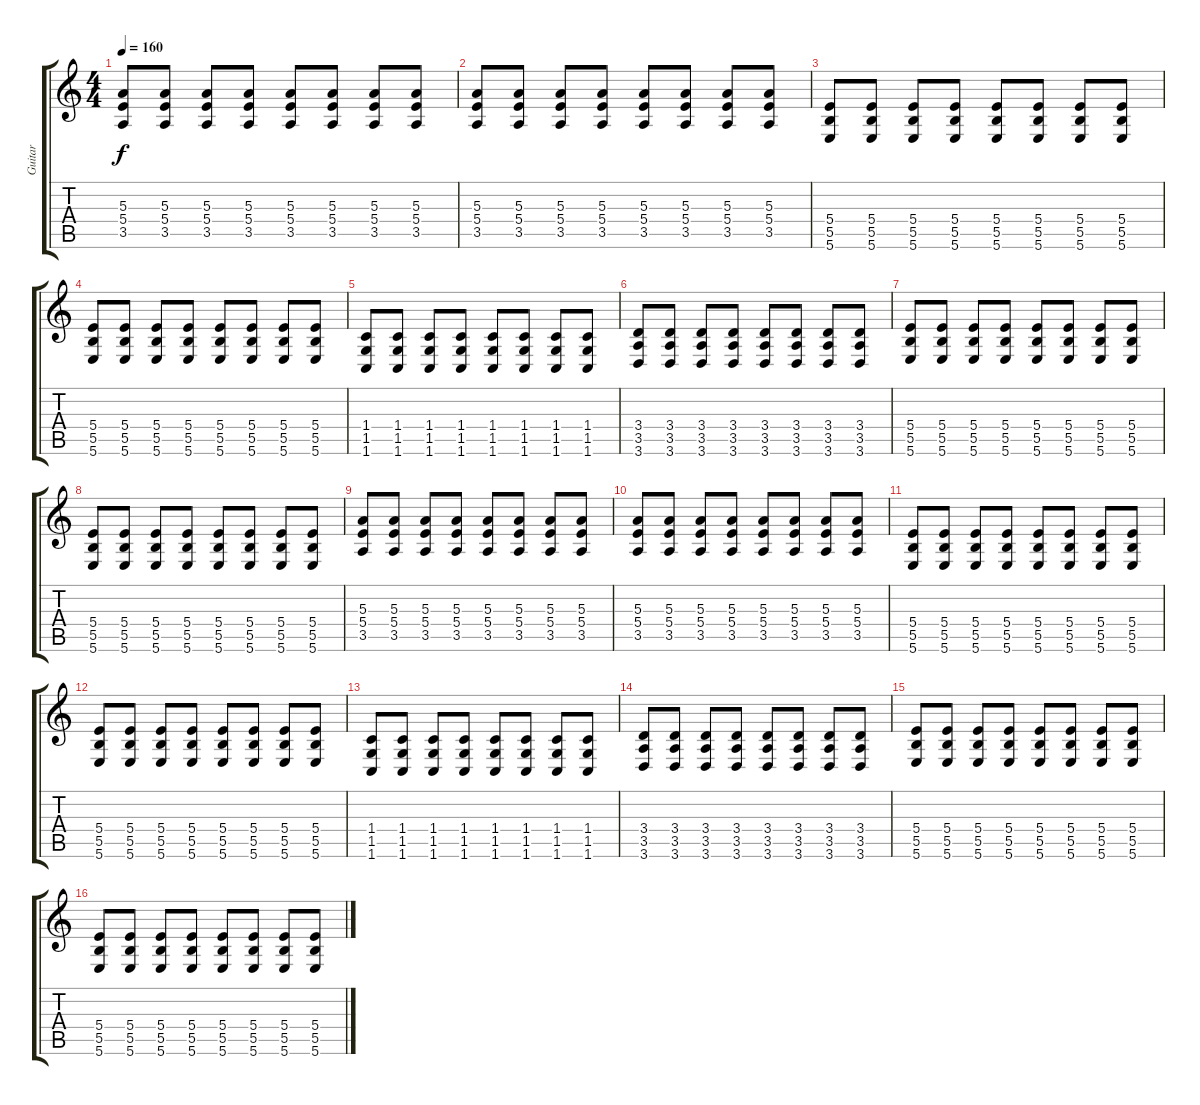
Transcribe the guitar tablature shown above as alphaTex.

\track ("Guitar" "Guitar") {instrument distortionguitar}
\staff {score tabs}
\tuning (Db4 Ab3 E3 B2 Gb2 B1) {hide}
\ts (4 4)
\tempo 160
\clef g2
\ks c
(5.3 5.4 3.5).8{dy f} (5.3 5.4 3.5).8 (5.3 5.4 3.5).8 (5.3 5.4 3.5).8 (5.3 5.4 3.5).8 (5.3 5.4 3.5).8 (5.3 5.4 3.5).8 (5.3 5.4 3.5).8 |
(5.3 5.4 3.5).8 (5.3 5.4 3.5).8 (5.3 5.4 3.5).8 (5.3 5.4 3.5).8 (5.3 5.4 3.5).8 (5.3 5.4 3.5).8 (5.3 5.4 3.5).8 (5.3 5.4 3.5).8 |
(5.4 5.5 5.6).8 (5.4 5.5 5.6).8 (5.4 5.5 5.6).8 (5.4 5.5 5.6).8 (5.4 5.5 5.6).8 (5.4 5.5 5.6).8 (5.4 5.5 5.6).8 (5.4 5.5 5.6).8 |
(5.4 5.5 5.6).8 (5.4 5.5 5.6).8 (5.4 5.5 5.6).8 (5.4 5.5 5.6).8 (5.4 5.5 5.6).8 (5.4 5.5 5.6).8 (5.4 5.5 5.6).8 (5.4 5.5 5.6).8 |
(1.4 1.5 1.6).8 (1.4 1.5 1.6).8 (1.4 1.5 1.6).8 (1.4 1.5 1.6).8 (1.4 1.5 1.6).8 (1.4 1.5 1.6).8 (1.4 1.5 1.6).8 (1.4 1.5 1.6).8 |
(3.4 3.5 3.6).8 (3.4 3.5 3.6).8 (3.4 3.5 3.6).8 (3.4 3.5 3.6).8 (3.4 3.5 3.6).8 (3.4 3.5 3.6).8 (3.4 3.5 3.6).8 (3.4 3.5 3.6).8 |
(5.4 5.5 5.6).8 (5.4 5.5 5.6).8 (5.4 5.5 5.6).8 (5.4 5.5 5.6).8 (5.4 5.5 5.6).8 (5.4 5.5 5.6).8 (5.4 5.5 5.6).8 (5.4 5.5 5.6).8 |
(5.4 5.5 5.6).8 (5.4 5.5 5.6).8 (5.4 5.5 5.6).8 (5.4 5.5 5.6).8 (5.4 5.5 5.6).8 (5.4 5.5 5.6).8 (5.4 5.5 5.6).8 (5.4 5.5 5.6).8 |
(5.3 5.4 3.5).8 (5.3 5.4 3.5).8 (5.3 5.4 3.5).8 (5.3 5.4 3.5).8 (5.3 5.4 3.5).8 (5.3 5.4 3.5).8 (5.3 5.4 3.5).8 (5.3 5.4 3.5).8 |
(5.3 5.4 3.5).8 (5.3 5.4 3.5).8 (5.3 5.4 3.5).8 (5.3 5.4 3.5).8 (5.3 5.4 3.5).8 (5.3 5.4 3.5).8 (5.3 5.4 3.5).8 (5.3 5.4 3.5).8 |
(5.4 5.5 5.6).8 (5.4 5.5 5.6).8 (5.4 5.5 5.6).8 (5.4 5.5 5.6).8 (5.4 5.5 5.6).8 (5.4 5.5 5.6).8 (5.4 5.5 5.6).8 (5.4 5.5 5.6).8 |
(5.4 5.5 5.6).8 (5.4 5.5 5.6).8 (5.4 5.5 5.6).8 (5.4 5.5 5.6).8 (5.4 5.5 5.6).8 (5.4 5.5 5.6).8 (5.4 5.5 5.6).8 (5.4 5.5 5.6).8 |
(1.4 1.5 1.6).8 (1.4 1.5 1.6).8 (1.4 1.5 1.6).8 (1.4 1.5 1.6).8 (1.4 1.5 1.6).8 (1.4 1.5 1.6).8 (1.4 1.5 1.6).8 (1.4 1.5 1.6).8 |
(3.4 3.5 3.6).8 (3.4 3.5 3.6).8 (3.4 3.5 3.6).8 (3.4 3.5 3.6).8 (3.4 3.5 3.6).8 (3.4 3.5 3.6).8 (3.4 3.5 3.6).8 (3.4 3.5 3.6).8 |
(5.4 5.5 5.6).8 (5.4 5.5 5.6).8 (5.4 5.5 5.6).8 (5.4 5.5 5.6).8 (5.4 5.5 5.6).8 (5.4 5.5 5.6).8 (5.4 5.5 5.6).8 (5.4 5.5 5.6).8 |
(5.4 5.5 5.6).8 (5.4 5.5 5.6).8 (5.4 5.5 5.6).8 (5.4 5.5 5.6).8 (5.4 5.5 5.6).8 (5.4 5.5 5.6).8 (5.4 5.5 5.6).8 (5.4 5.5 5.6).8
